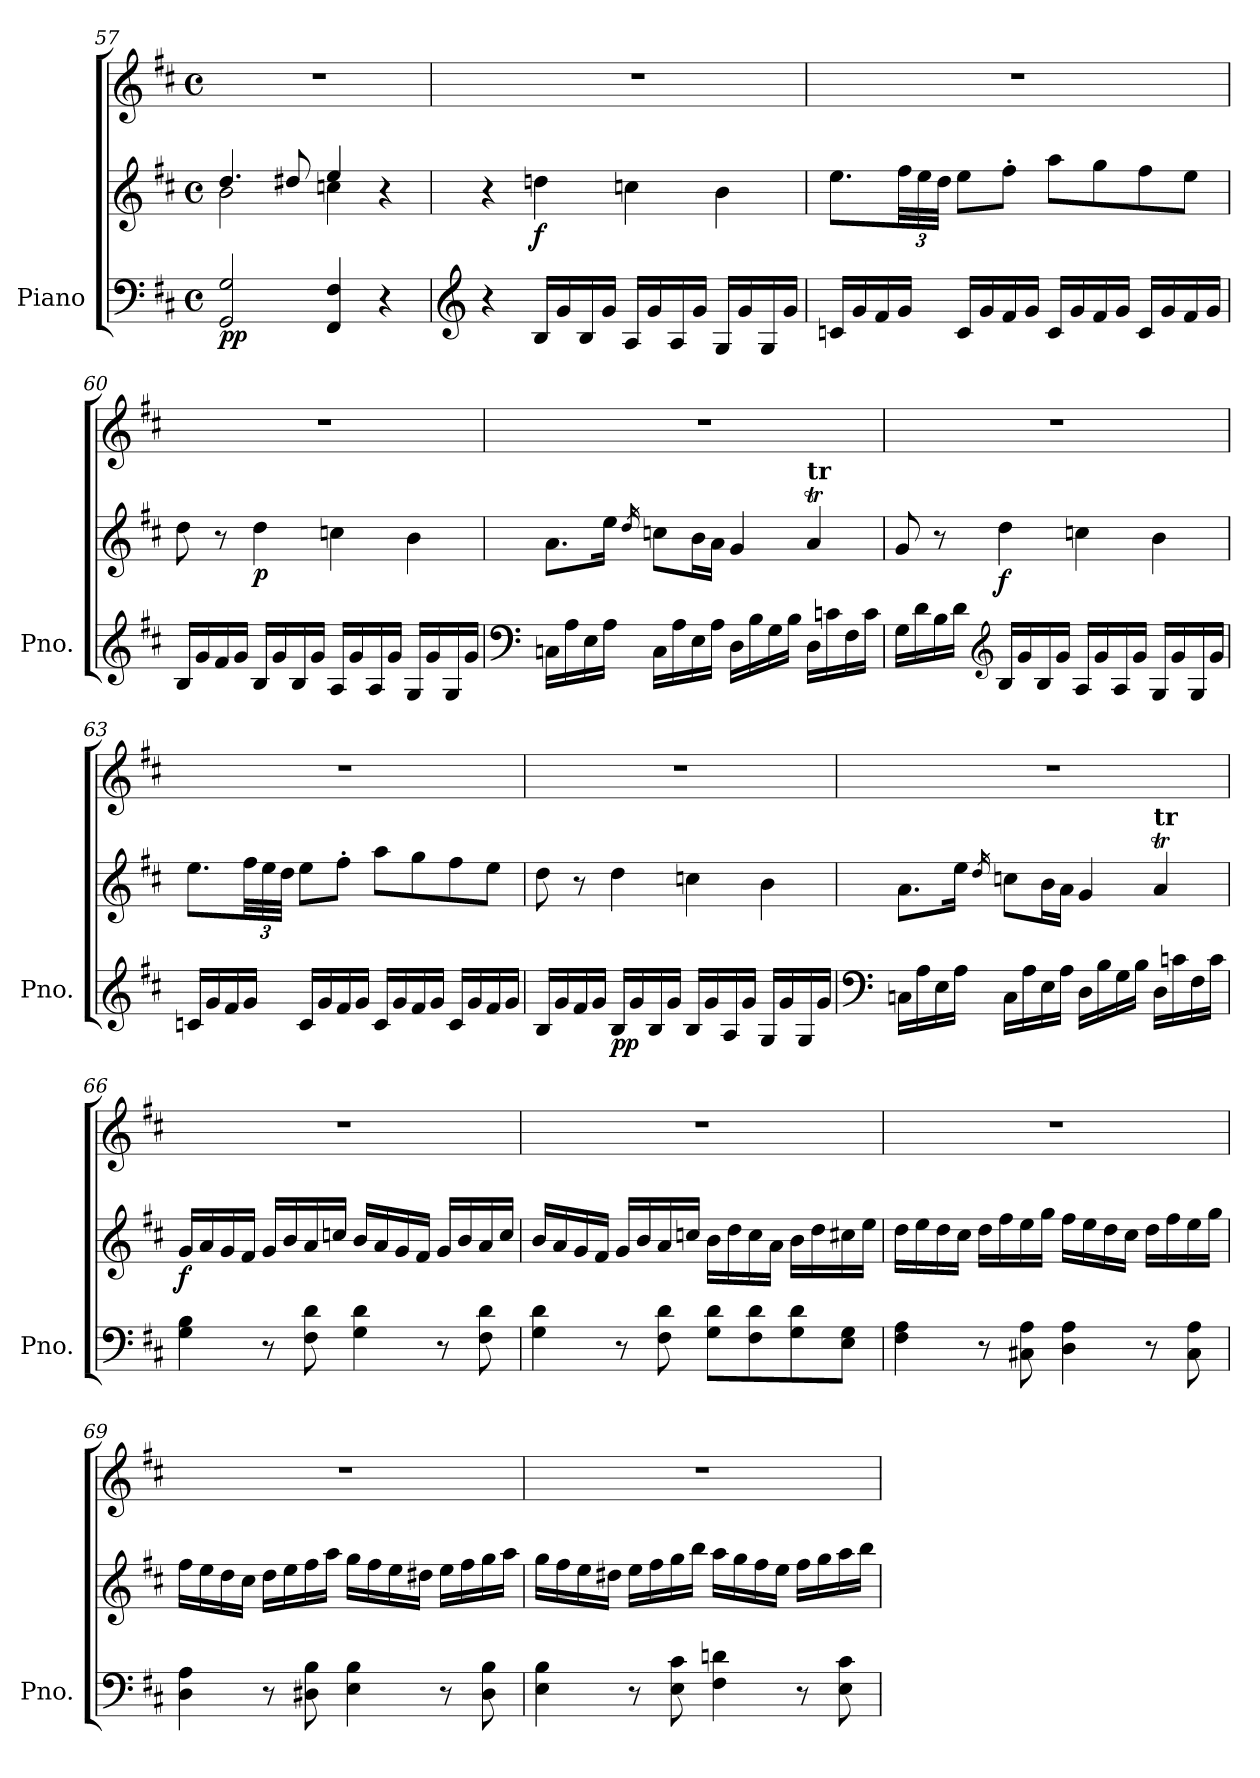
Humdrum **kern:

**kern	**kern	**kern	**dynam
*part1	*part1	*part1	*part1
*staff3	*staff2	*staff1	*staff1/2/3
*I"Piano	*	*	*
*I'Pno.	*	*	*
*clefF4	*clefG2	*clefG2	*
*k[f#c#]	*k[f#c#]	*k[f#c#]	*
*M4/4	*M4/4	*M4/4	*
*met(c)	*met(c)	*met(c)	*
=57	=57	=57	=57
*	*^	*	*
!	!	!	!	!LO:DY:b=3
!	!	!	!	!LO:DY:n=1:b=2
2GG/ 2G/	4.dd/	2b\	1r	p p
.	8dd#X/	.	.	.
4FF#/ 4F#/	4ccn\	4ee/	.	.
4r	4r	4ryy	.	.
*	*v	*v	*	*
=58	=58	=58	=58
*clefG2	*	*	*
4r	4r	1r	.
!	!	!	!LO:DY:b=2
16B/LL	4ddn\	.	f
16g/	.	.	.
16B/	.	.	.
16g/JJ	.	.	.
16A/LL	4ccn\	.	.
16g/	.	.	.
16A/	.	.	.
16g/JJ	.	.	.
16G/LL	4b\	.	.
16g/	.	.	.
16G/	.	.	.
16g/JJ	.	.	.
!!LO:LB:g=z
=59	=59	=59	=59
16cn/LL	8.ee\L	1r	.
16g/	.	.	.
16f#/	.	.	.
*	*Xbrackettup	*	*
16g/JJ	48ff#\LL	.	.
.	48ee\	.	.
.	48dd\JJJ	.	.
16c/LL	8ee\L	.	.
16g/	.	.	.
16f#/	8ff#'\J	.	.
16g/JJ	.	.	.
16c/LL	8aa\L	.	.
16g/	.	.	.
16f#/	8gg\	.	.
16g/JJ	.	.	.
16c/LL	8ff#\	.	.
16g/	.	.	.
16f#/	8ee\J	.	.
16g/JJ	.	.	.
=60	=60	=60	=60
16B/LL	8dd\	1r	.
16g/	.	.	.
16f#/	8r	.	.
16g/JJ	.	.	.
!	!	!	!LO:DY:b=2
16B/LL	4dd\	.	p
16g/	.	.	.
16B/	.	.	.
16g/JJ	.	.	.
16A/LL	4ccn\	.	.
16g/	.	.	.
16A/	.	.	.
16g/JJ	.	.	.
16G/LL	4b\	.	.
16g/	.	.	.
16G/	.	.	.
16g/JJ	.	.	.
=61	=61	=61	=61
*clefF4	*	*	*
16Cn\LL	8.a\L	1r	.
16A\	.	.	.
16E\	.	.	.
16A\JJ	16ee\Jk	.	.
.	16qdd/	.	.
16C\LL	8ccn\L	.	.
16A\	.	.	.
16E\	16b\L	.	.
16A\JJ	16a\JJ	.	.
16D\LL	4g/	.	.
16B\	.	.	.
16G\	.	.	.
16B\JJ	.	.	.
!	!LO:TX:a:B:t=tr	!	!
16D\LL	4aT/	.	.
16cn\	.	.	.
16F#\	.	.	.
16c\JJ	.	.	.
!!LO:PB:g=z
=62	=62	=62	=62
16G\LL	8g/	1r	.
16d\	.	.	.
16B\	8r	.	.
16d\JJ	.	.	.
*clefG2	*	*	*
!	!	!	!LO:DY:b=2
16B/LL	4dd\	.	f
16g/	.	.	.
16B/	.	.	.
16g/JJ	.	.	.
16A/LL	4ccn\	.	.
16g/	.	.	.
16A/	.	.	.
16g/JJ	.	.	.
16G/LL	4b\	.	.
16g/	.	.	.
16G/	.	.	.
16g/JJ	.	.	.
=63	=63	=63	=63
16cn/LL	8.ee\L	1r	.
16g/	.	.	.
16f#/	.	.	.
16g/JJ	48ff#\LL	.	.
.	48ee\	.	.
.	48dd\JJJ	.	.
16c/LL	8ee\L	.	.
16g/	.	.	.
16f#/	8ff#'\J	.	.
16g/JJ	.	.	.
16c/LL	8aa\L	.	.
16g/	.	.	.
16f#/	8gg\	.	.
16g/JJ	.	.	.
16c/LL	8ff#\	.	.
16g/	.	.	.
16f#/	8ee\J	.	.
16g/JJ	.	.	.
!!LO:LB:g=z
=64	=64	=64	=64
16B/LL	8dd\	1r	.
16g/	.	.	.
16f#/	8r	.	.
16g/JJ	.	.	.
!	!	!	!LO:DY:b=3
!	!	!	!LO:DY:n=1:b=2
16B/LL	4dd\	.	p p
16g/	.	.	.
16B/	.	.	.
16g/JJ	.	.	.
16B/LL	4ccn\	.	.
16g/	.	.	.
16A/	.	.	.
16g/JJ	.	.	.
16G/LL	4b\	.	.
16g/	.	.	.
16G/	.	.	.
16g/JJ	.	.	.
=65	=65	=65	=65
*clefF4	*	*	*
16Cn\LL	8.a\L	1r	.
16A\	.	.	.
16E\	.	.	.
16A\JJ	16ee\Jk	.	.
.	16qdd/	.	.
16C\LL	8ccn\L	.	.
16A\	.	.	.
16E\	16b\L	.	.
16A\JJ	16a\JJ	.	.
16D\LL	4g/	.	.
16B\	.	.	.
16G\	.	.	.
16B\JJ	.	.	.
!	!LO:TX:a:B:t=tr	!	!
16D\LL	4aT/	.	.
16cn\	.	.	.
16F#\	.	.	.
16c\JJ	.	.	.
=66	=66	=66	=66
!	!	!	!LO:DY:b=2
4G\ 4B\	16g/LL	1r	f
.	16a/	.	.
.	16g/	.	.
.	16f#/JJ	.	.
8r	16g/LL	.	.
.	16b/	.	.
8F#\ 8d\	16a/	.	.
.	16ccn/JJ	.	.
4G\ 4d\	16b/LL	.	.
.	16a/	.	.
.	16g/	.	.
.	16f#/JJ	.	.
8r	16g/LL	.	.
.	16b/	.	.
8F#\ 8d\	16a/	.	.
.	16cc/JJ	.	.
!!LO:LB:g=z
=67	=67	=67	=67
4G\ 4d\	16b/LL	1r	.
.	16a/	.	.
.	16g/	.	.
.	16f#/JJ	.	.
8r	16g/LL	.	.
.	16b/	.	.
8F#\ 8d\	16a/	.	.
.	16ccn/JJ	.	.
8G\ 8d\L	16b\LL	.	.
.	16dd\	.	.
8F#\ 8d\	16cc\	.	.
.	16a\JJ	.	.
8G\ 8d\	16b\LL	.	.
.	16dd\	.	.
8E\ 8G\J	16cc#X\	.	.
.	16ee\JJ	.	.
=68	=68	=68	=68
4F#\ 4A\	16dd\LL	1r	.
.	16ee\	.	.
.	16dd\	.	.
.	16cc#\JJ	.	.
8r	16dd\LL	.	.
.	16ff#\	.	.
8C#X\ 8A\	16ee\	.	.
.	16gg\JJ	.	.
4D\ 4A\	16ff#\LL	.	.
.	16ee\	.	.
.	16dd\	.	.
.	16cc#\JJ	.	.
8r	16dd\LL	.	.
.	16ff#\	.	.
8C#\ 8A\	16ee\	.	.
.	16gg\JJ	.	.
=69	=69	=69	=69
4D\ 4A\	16ff#\LL	1r	.
.	16ee\	.	.
.	16dd\	.	.
.	16cc#\JJ	.	.
8r	16dd\LL	.	.
.	16ee\	.	.
8D#X\ 8B\	16ff#\	.	.
.	16aa\JJ	.	.
4E\ 4B\	16gg\LL	.	.
.	16ff#\	.	.
.	16ee\	.	.
.	16dd#X\JJ	.	.
8r	16ee\LL	.	.
.	16ff#\	.	.
8D#\ 8B\	16gg\	.	.
.	16aa\JJ	.	.
!!LO:LB:g=z
=70	=70	=70	=70
4E\ 4B\	16gg\LL	1r	.
.	16ff#\	.	.
.	16ee\	.	.
.	16dd#X\JJ	.	.
8r	16ee\LL	.	.
.	16ff#\	.	.
8E\ 8c#\	16gg\	.	.
.	16bb\JJ	.	.
4F#\ 4dn\	16aa\LL	.	.
.	16gg\	.	.
.	16ff#\	.	.
.	16ee\JJ	.	.
8r	16ff#\LL	.	.
.	16gg\	.	.
8E\ 8c#\	16aa\	.	.
.	16bb\JJ	.	.
=	=	=	=
*-	*-	*-	*-
